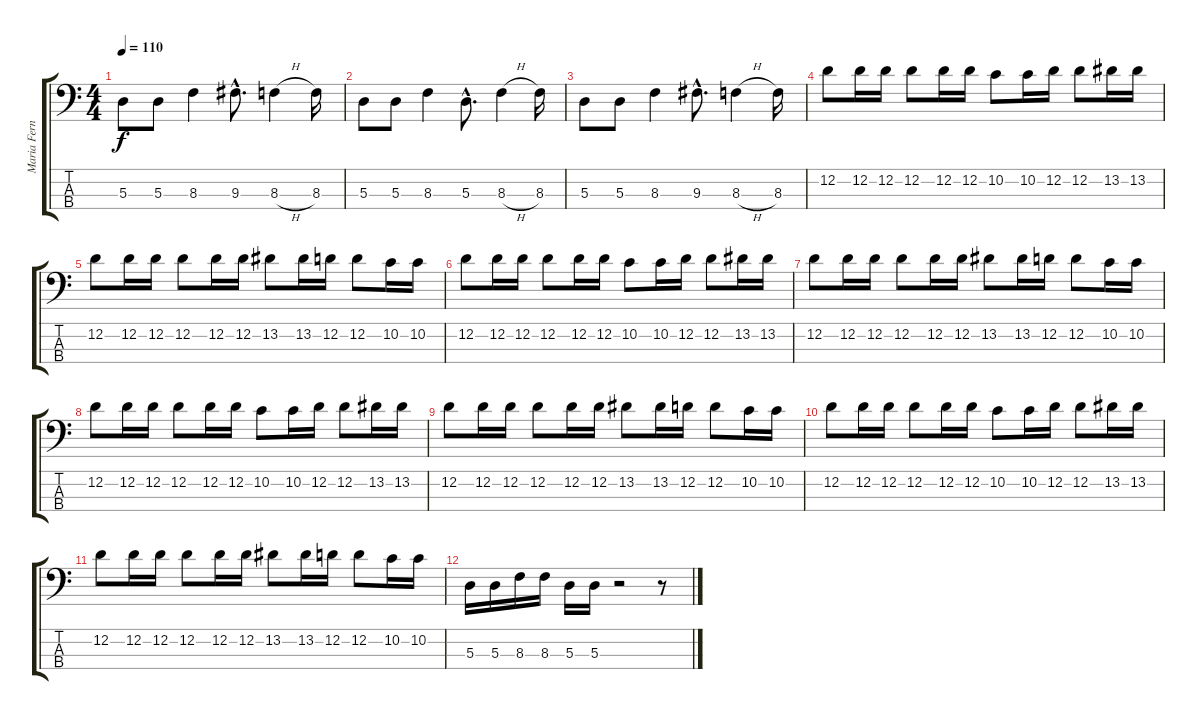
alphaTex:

\track ("Maria Fernanda Aldana" "Maria Fern") {instrument electricbassfinger}
\staff {score tabs}
\tuning (G2 D2 A1 E1) {hide}
\ts (4 4)
\tempo 110
\clef f4
\ks c
5.3.8{dy f} 5.3.8 8.3.4 9.3{hac}.8{d} 8.3{h}.4 8.3.16 |
5.3.8 5.3.8 8.3.4 5.3{hac}.8{d} 8.3{h}.4 8.3.16 |
5.3.8 5.3.8 8.3.4 9.3{hac}.8{d} 8.3{h}.4 8.3.16 |
12.2.8 12.2.16 12.2.16 12.2.8 12.2.16 12.2.16 10.2.8 10.2.16 12.2.16 12.2.8 13.2.16 13.2.16 |
12.2.8 12.2.16 12.2.16 12.2.8 12.2.16 12.2.16 13.2.8 13.2.16 12.2.16 12.2.8 10.2.16 10.2.16 |
12.2.8 12.2.16 12.2.16 12.2.8 12.2.16 12.2.16 10.2.8 10.2.16 12.2.16 12.2.8 13.2.16 13.2.16 |
12.2.8 12.2.16 12.2.16 12.2.8 12.2.16 12.2.16 13.2.8 13.2.16 12.2.16 12.2.8 10.2.16 10.2.16 |
12.2.8 12.2.16 12.2.16 12.2.8 12.2.16 12.2.16 10.2.8 10.2.16 12.2.16 12.2.8 13.2.16 13.2.16 |
12.2.8 12.2.16 12.2.16 12.2.8 12.2.16 12.2.16 13.2.8 13.2.16 12.2.16 12.2.8 10.2.16 10.2.16 |
12.2.8 12.2.16 12.2.16 12.2.8 12.2.16 12.2.16 10.2.8 10.2.16 12.2.16 12.2.8 13.2.16 13.2.16 |
12.2.8 12.2.16 12.2.16 12.2.8 12.2.16 12.2.16 13.2.8 13.2.16 12.2.16 12.2.8 10.2.16 10.2.16 |
5.3.16 5.3.16 8.3.16 8.3.16 5.3.16 5.3.16 r.2 r.8
